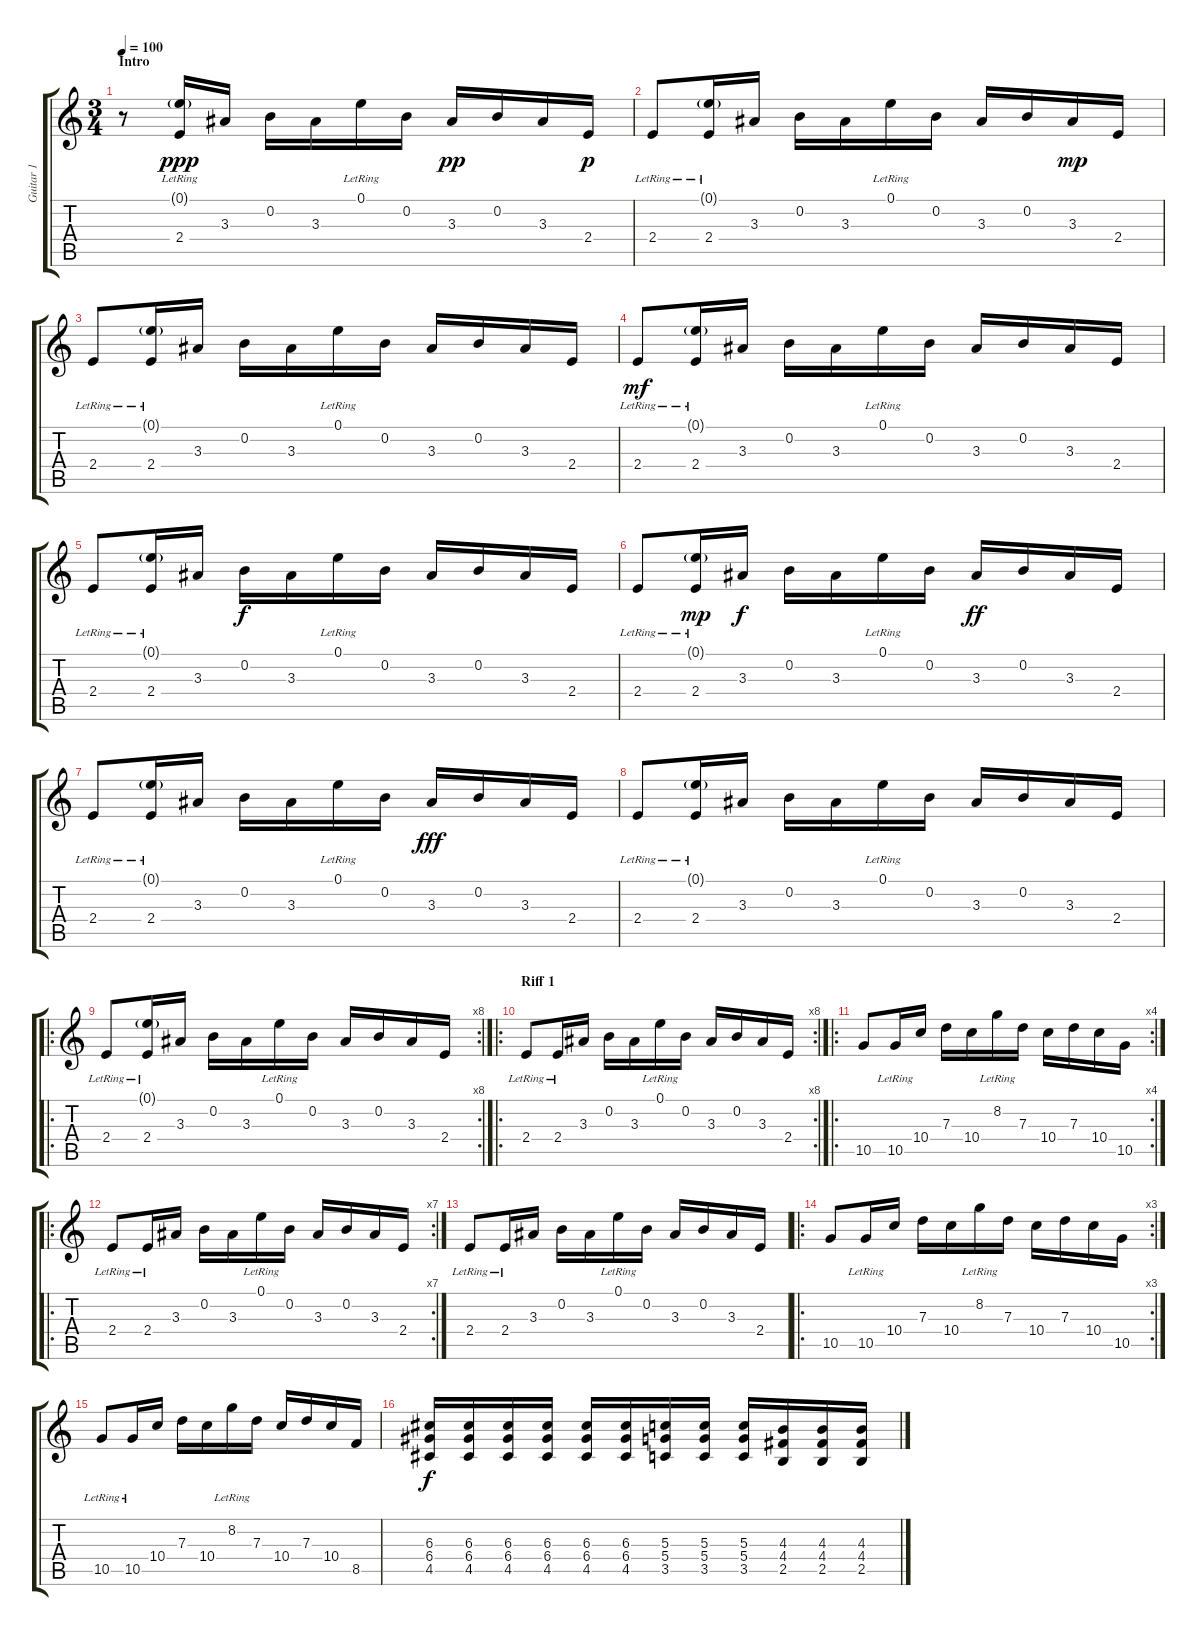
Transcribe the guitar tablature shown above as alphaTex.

\track ("Guitar 1" "Guitar 1") {instrument acousticguitarsteel}
\staff {score tabs}
\tuning (E4 B3 G3 D3 A2 E2) {hide}
\ts (3 4)
\section ("" "Intro")
\tempo 100
\clef g2
\ks c
r.8{dy ppp instrument acousticguitarsteel} (0.1{g lr} 2.4{lr}).16 3.3.16 0.2.16 3.3.16 0.1{lr}.16 0.2.16 3.3.16{dy pp} 0.2.16 3.3.16 2.4.16{dy p} |
2.4{lr}.8 (0.1{g lr} 2.4{lr}).16 3.3.16 0.2.16 3.3.16 0.1{lr}.16 0.2.16 3.3.16 0.2.16 3.3.16{dy mp} 2.4.16 |
2.4{lr}.8 (0.1{g lr} 2.4{lr}).16 3.3.16 0.2.16 3.3.16 0.1{lr}.16 0.2.16 3.3.16 0.2.16 3.3.16 2.4.16 |
2.4{lr}.8{dy mf} (0.1{g} 2.4{lr}).16 3.3.16 0.2.16 3.3.16 0.1{lr}.16 0.2.16 3.3.16 0.2.16 3.3.16 2.4.16 |
2.4{lr}.8 (0.1{g lr} 2.4{lr}).16 3.3.16 0.2.16{dy f} 3.3.16 0.1{lr}.16 0.2.16 3.3.16 0.2.16 3.3.16 2.4.16 |
2.4{lr}.8 (0.1{g lr} 2.4{lr}).16{dy mp} 3.3.16{dy f} 0.2.16 3.3.16 0.1{lr}.16 0.2.16 3.3.16{dy ff} 0.2.16 3.3.16 2.4.16 |
2.4{lr}.8 (0.1{g lr} 2.4{lr}).16 3.3.16 0.2.16 3.3.16 0.1{lr}.16 0.2.16 3.3.16{dy fff} 0.2.16 3.3.16 2.4.16 |
2.4{lr}.8 (0.1{g lr} 2.4{lr}).16 3.3.16 0.2.16 3.3.16 0.1{lr}.16 0.2.16 3.3.16 0.2.16 3.3.16 2.4.16 |
\ro
\rc 8
2.4{lr}.8 (0.1{g lr} 2.4{lr}).16 3.3.16 0.2.16 3.3.16 0.1{lr}.16 0.2.16 3.3.16 0.2.16 3.3.16 2.4.16 |
\ro
\rc 8
\section ("" "Riff 1")
2.4{lr}.8{volume 7} 2.4{lr}.16 3.3.16 0.2.16 3.3.16 0.1{lr}.16 0.2.16 3.3.16 0.2.16 3.3.16 2.4.16 |
\ro
\rc 4
10.5.8 10.5{lr}.16 10.4.16 7.3.16 10.4.16 8.2{lr}.16 7.3.16 10.4.16 7.3.16 10.4.16 10.5.16 |
\ro
\rc 7
2.4{lr}.8 2.4{lr}.16 3.3.16 0.2.16 3.3.16 0.1{lr}.16 0.2.16 3.3.16 0.2.16 3.3.16 2.4.16 |
2.4{lr}.8 2.4{lr}.16 3.3.16 0.2.16 3.3.16 0.1{lr}.16 0.2.16 3.3.16 0.2.16 3.3.16 2.4.16 |
\ro
\rc 3
10.5.8 10.5{lr}.16 10.4.16 7.3.16 10.4.16 8.2{lr}.16 7.3.16 10.4.16 7.3.16 10.4.16 10.5.16 |
10.5{lr}.8 10.5{lr}.16 10.4.16 7.3.16 10.4.16 8.2{lr}.16 7.3.16 10.4.16 7.3.16 10.4.16 8.5.16 |
(6.3 6.4 4.5).16{dy f volume 8} (6.3 6.4 4.5).16 (6.3 6.4 4.5).16 (6.3 6.4 4.5).16 (6.3 6.4 4.5).16 (6.3 6.4 4.5).16 (5.3 5.4 3.5).16 (5.3 5.4 3.5).16 (5.3 5.4 3.5).16 (4.3 4.4 2.5).16 (4.3 4.4 2.5).16 (4.3 4.4 2.5).16
